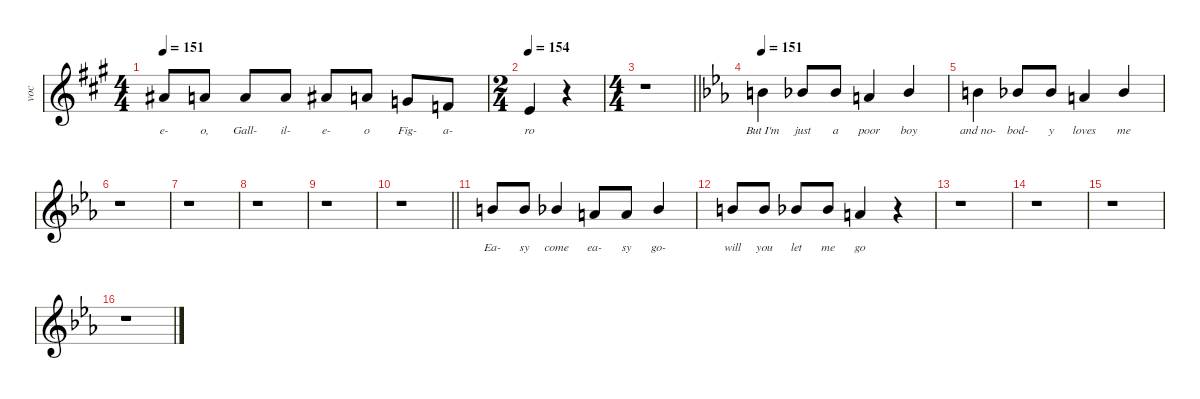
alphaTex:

\defaultSystemsLayout 8
\hideDynamics
\bracketExtendMode nobrackets
\otherSystemsTrackNameOrientation horizontal
\track ("Voice" "voc") {defaultSystemsLayout 4 instrument flute}
\staff {score}
\tuning (E5 B4 G4 D4 A3 E3)
\ts (4 4)
\tempo 151
\clef g2
\ks a
3.3{acc #}.8{lyrics (0 "e-") lyrics (1 "") lyrics (2 "") lyrics (3 "") lyrics (4 "") dy f beam Up} 2.3{acc forcenatural}.8{lyrics (0 "o,") lyrics (1 "") lyrics (2 "") lyrics (3 "") lyrics (4 "") beam Up} 2.3{acc forcenatural}.8{lyrics (0 "Gall-") lyrics (1 "") lyrics (2 "") lyrics (3 "") lyrics (4 "") beam Up} 2.3{acc forcenatural}.8{lyrics (0 "il-") lyrics (1 "") lyrics (2 "") lyrics (3 "") lyrics (4 "") beam Up} 3.3{acc #}.8{lyrics (0 "e-") lyrics (1 "") lyrics (2 "") lyrics (3 "") lyrics (4 "") beam Up} 2.3{acc forcenatural}.8{lyrics (0 "o") lyrics (1 "") lyrics (2 "") lyrics (3 "") lyrics (4 "") beam Up} 0.3{acc forcenatural}.8{lyrics (0 "Fig-") lyrics (1 "") lyrics (2 "") lyrics (3 "") lyrics (4 "") beam Up} 3.4{acc forcenatural}.8{lyrics (0 "a-") lyrics (1 "") lyrics (2 "") lyrics (3 "") lyrics (4 "") beam Up} |
\ts (2 4)
\tempo 154
2.4{acc forcenatural}.4{lyrics (0 "ro") lyrics (1 "") lyrics (2 "") lyrics (3 "") lyrics (4 "") beam Up} r.4{beam Up} |
\ts (4 4)
\barLineRight lightlight
r.1{beam Down} |
\tempo 151
\ks eb
4.3{acc forcenatural}.4{lyrics (0 "But I'm") lyrics (1 "") lyrics (2 "") lyrics (3 "") lyrics (4 "") beam Down} 3.3{acc b}.8{lyrics (0 "just") lyrics (1 "") lyrics (2 "") lyrics (3 "") lyrics (4 "") beam Up} 3.3{acc b}.8{lyrics (0 "a") lyrics (1 "") lyrics (2 "") lyrics (3 "") lyrics (4 "") beam Up} 2.3{acc forcenatural}.4{lyrics (0 "poor") lyrics (1 "") lyrics (2 "") lyrics (3 "") lyrics (4 "") beam Up} 3.3{acc b}.4{lyrics (0 "boy") lyrics (1 "") lyrics (2 "") lyrics (3 "") lyrics (4 "") beam Up} |
4.3{acc forcenatural}.4{lyrics (0 "and no-") lyrics (1 "") lyrics (2 "") lyrics (3 "") lyrics (4 "") beam Down} 3.3{acc b}.8{lyrics (0 "bod-") lyrics (1 "") lyrics (2 "") lyrics (3 "") lyrics (4 "") beam Up} 3.3{acc b}.8{lyrics (0 "y") lyrics (1 "") lyrics (2 "") lyrics (3 "") lyrics (4 "") beam Up} 2.3{acc forcenatural}.4{lyrics (0 "loves") lyrics (1 "") lyrics (2 "") lyrics (3 "") lyrics (4 "") beam Up} 3.3{acc b}.4{lyrics (0 "me") lyrics (1 "") lyrics (2 "") lyrics (3 "") lyrics (4 "") beam Up} |
r.1{beam Down} |
r.1{beam Down} |
r.1{beam Down} |
r.1{beam Down} |
\barLineRight lightlight
r.1{beam Down} |
4.3{acc forcenatural}.8{lyrics (0 "Ea-") lyrics (1 "") lyrics (2 "") lyrics (3 "") lyrics (4 "") beam Up} 4.3{acc forcenatural}.8{lyrics (0 "sy") lyrics (1 "") lyrics (2 "") lyrics (3 "") lyrics (4 "") beam Up} 3.3{acc b}.4{lyrics (0 "come") lyrics (1 "") lyrics (2 "") lyrics (3 "") lyrics (4 "") beam Up} 2.3{acc forcenatural}.8{lyrics (0 "ea-") lyrics (1 "") lyrics (2 "") lyrics (3 "") lyrics (4 "") beam Up} 2.3{acc forcenatural}.8{lyrics (0 "sy") lyrics (1 "") lyrics (2 "") lyrics (3 "") lyrics (4 "") beam Up} 3.3{acc b}.4{lyrics (0 "go-") lyrics (1 "") lyrics (2 "") lyrics (3 "") lyrics (4 "") beam Up} |
4.3{acc forcenatural}.8{lyrics (0 "will") lyrics (1 "") lyrics (2 "") lyrics (3 "") lyrics (4 "") beam Up} 4.3{acc forcenatural}.8{lyrics (0 "you") lyrics (1 "") lyrics (2 "") lyrics (3 "") lyrics (4 "") beam Up} 3.3{acc b}.8{lyrics (0 "let") lyrics (1 "") lyrics (2 "") lyrics (3 "") lyrics (4 "") beam Up} 3.3{acc b}.8{lyrics (0 "me") lyrics (1 "") lyrics (2 "") lyrics (3 "") lyrics (4 "") beam Up} 2.3{acc forcenatural}.4{lyrics (0 "go") lyrics (1 "") lyrics (2 "") lyrics (3 "") lyrics (4 "") beam Up} r.4{beam Up} |
r.1{beam Down} |
r.1{beam Down} |
r.1{beam Down} |
r.1{beam Down}
